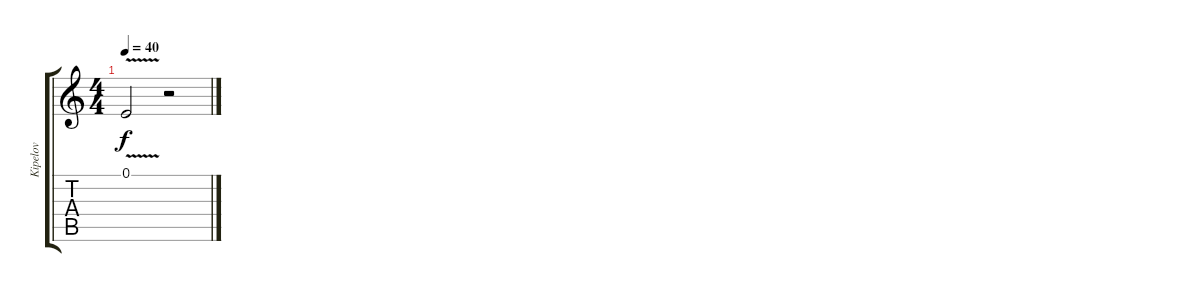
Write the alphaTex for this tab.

\track ("Kipelov" "Kipelov") {instrument tenorsax}
\staff {score tabs}
\tuning (E4 B3 G3 D3 A2 E2) {hide}
\ts (4 4)
\tempo 40
\clef g2
\ks c
0.1{v}.2{dy f} r.2
